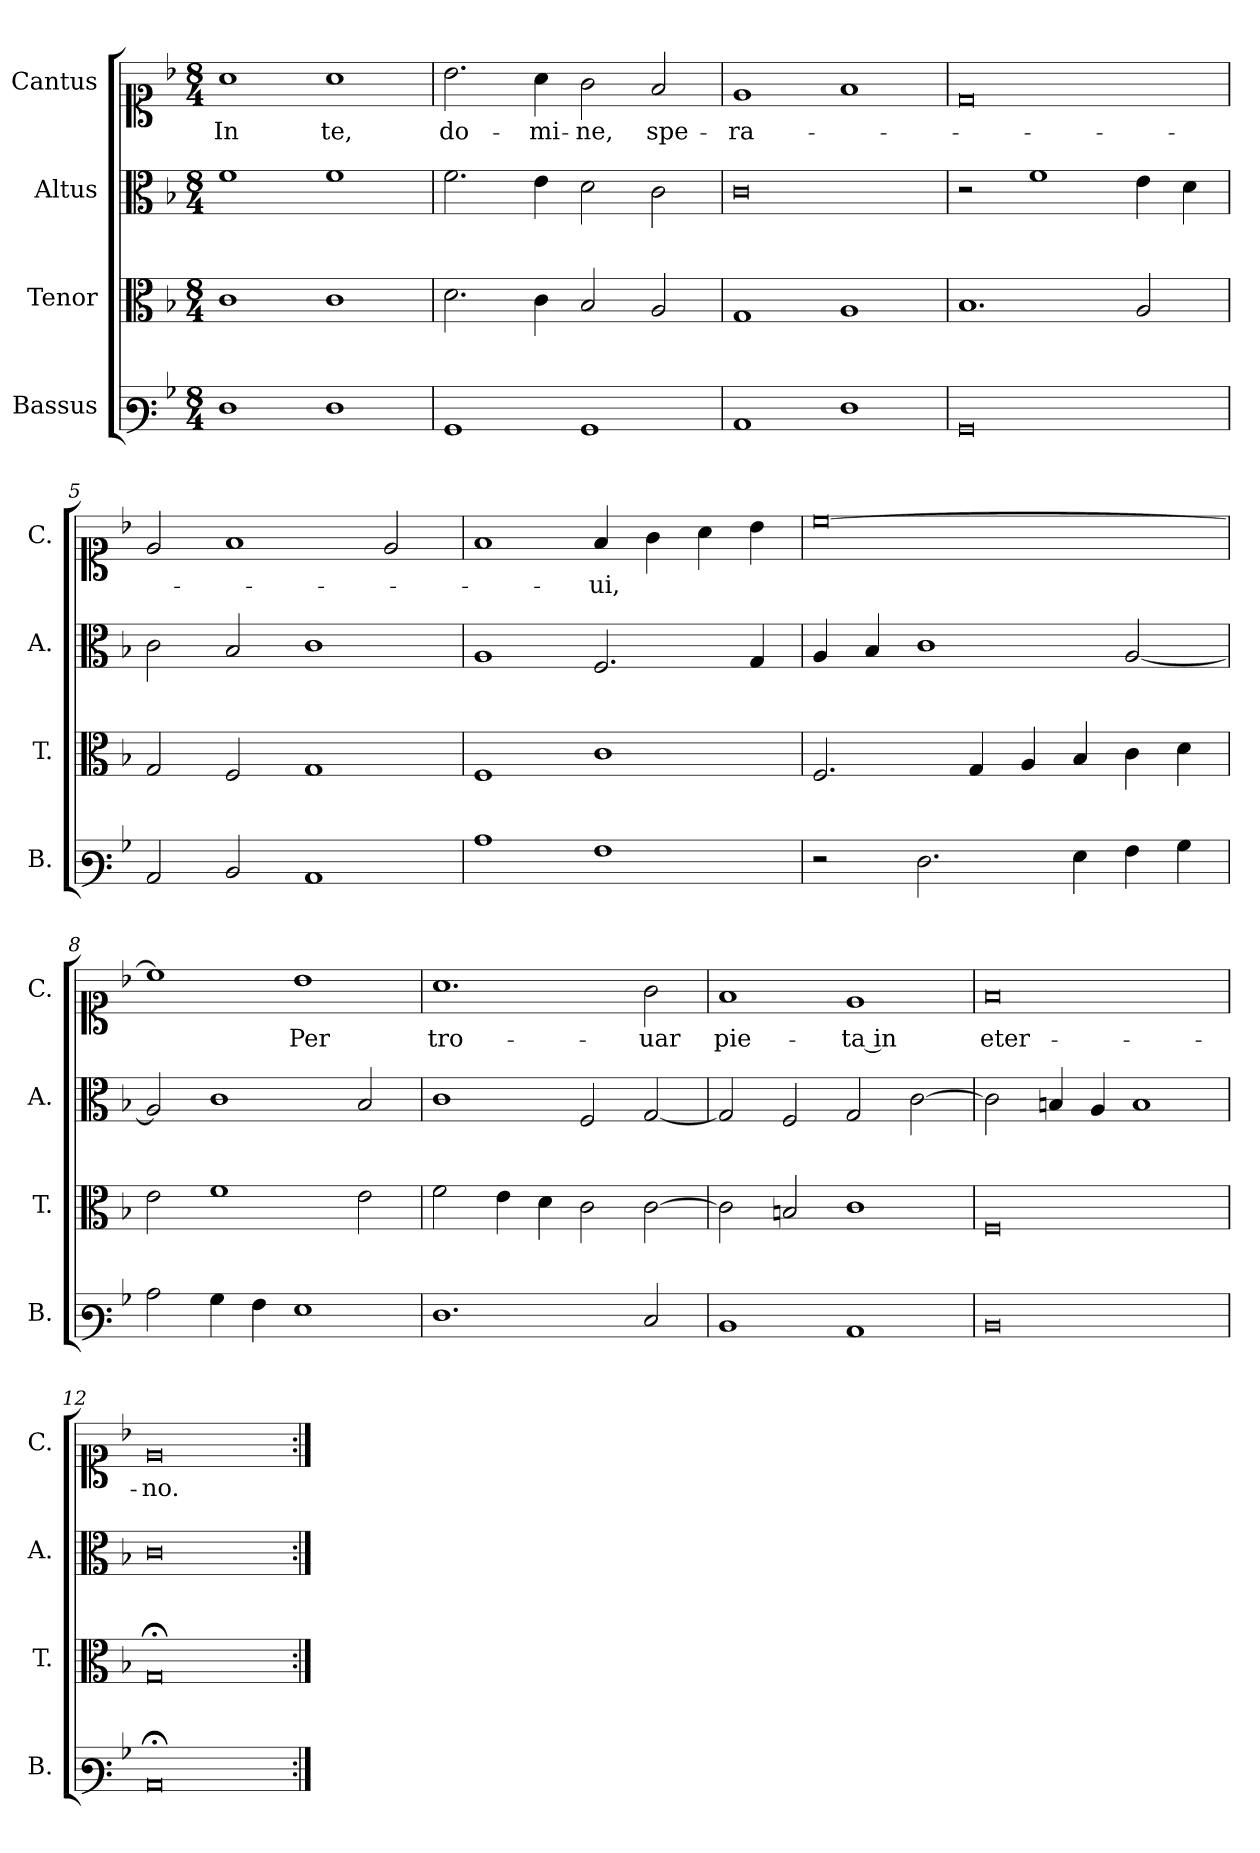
**kern	**kern	**kern	**kern	**text
*part4	*part3	*part2	*part1	*part1
*staff4	*staff3	*staff2	*staff1	*staff1
*I"Bassus	*I"Tenor	*I"Altus	*I"Cantus	*
*I'B.	*I'T.	*I'A.	*I'C.	*
*clefF3	*clefC3	*clefC3	*clefC1	*
*k[b-]	*k[b-]	*k[b-]	*k[b-]	*
*M8/4	*M8/4	*M8/4	*M8/4	*
=1	=1	=1	=1	=1
!	!	!	!	!LO:LY:b
1F	1c	1f	1a	In
!	!	!	!	!LO:LY:b
1F	1c	1f	1a	te,
=2	=2	=2	=2	=2
!	!	!	!	!LO:LY:b
1BB-	2.d\	2.f\	2.b-\	do-
!	!	!	!	!LO:LY:b
.	4c\	4e\	4a\	-mi-
!	!	!	!	!LO:LY:b
1BB-	2B-/	2d\	2g\	-ne,
!	!	!	!	!LO:LY:b
.	2A/	2c\	2f/	spe-
=3	=3	=3	=3	=3
!	!	!	!	!LO:LY:b
1C	1G	0c	1e	-ra-
1F	1A	.	1f	.
=4	=4	=4	=4	=4
0BB-	1.B-	2r	0d	.
.	.	1f	.	.
.	2A/	4e\	.	.
.	.	4d\	.	.
=5	=5	=5	=5	=5
2C/	2G/	2c\	2e/	.
2D/	2F/	2B-/	1f	.
1C	1G	1c	.	.
.	.	.	2e/	.
=6	=6	=6	=6	=6
1c	1F	1A	1f	.
!	!	!	!	!LO:LY:b
1A	1c	2.F/	4f/	-ui,
.	.	.	4g\	.
.	.	.	4a\	.
.	.	4G/	4b-\	.
!!LO:LB:g=z
=7	=7	=7	=7	=7
2r	2.F/	4A/	[0cc	.
.	.	4B-/	.	.
2.F\	.	1c	.	.
.	4G/	.	.	.
.	4A/	.	.	.
4G\	4B-/	.	.	.
4A\	4c\	[2A/	.	.
4B-\	4d\	.	.	.
=8	=8	=8	=8	=8
2c\	2e\	2A/]	1cc]	.
4B-\	1f	1c	.	.
4A\	.	.	.	.
!	!	!	!	!LO:LY:b
1G	.	.	1b-	Per
.	2e\	2B-/	.	.
=9	=9	=9	=9	=9
!	!	!	!	!LO:LY:b
1.F	2f\	1c	1.a	tro-
.	4e\	.	.	.
.	4d\	.	.	.
.	2c\	2F/	.	.
!	!	!	!	!LO:LY:b
2E/	[2c\	[2G/	2g\	-uar
=10	=10	=10	=10	=10
!	!	!	!	!LO:LY:b
1D	2c\]	2G/]	1f	pie-
.	2Bn/	2F/	.	.
!	!	!	!	!LO:LY:b
1C	1c	2G/	1e	-ta in
.	.	[2c\	.	.
=11	=11	=11	=11	=11
!	!	!	!	!LO:LY:b
0D	0F	2c\]	0f	eter-
.	.	4Bn/	.	.
.	.	4A/	.	.
.	.	1B	.	.
=12	=12	=12	=12	=12
!	!	!	!	!LO:LY:b
0C;<	0G;<	0c	0e	-no.
=:|!	=:|!	=:|!	=:|!	=:|!
*-	*-	*-	*-	*-
